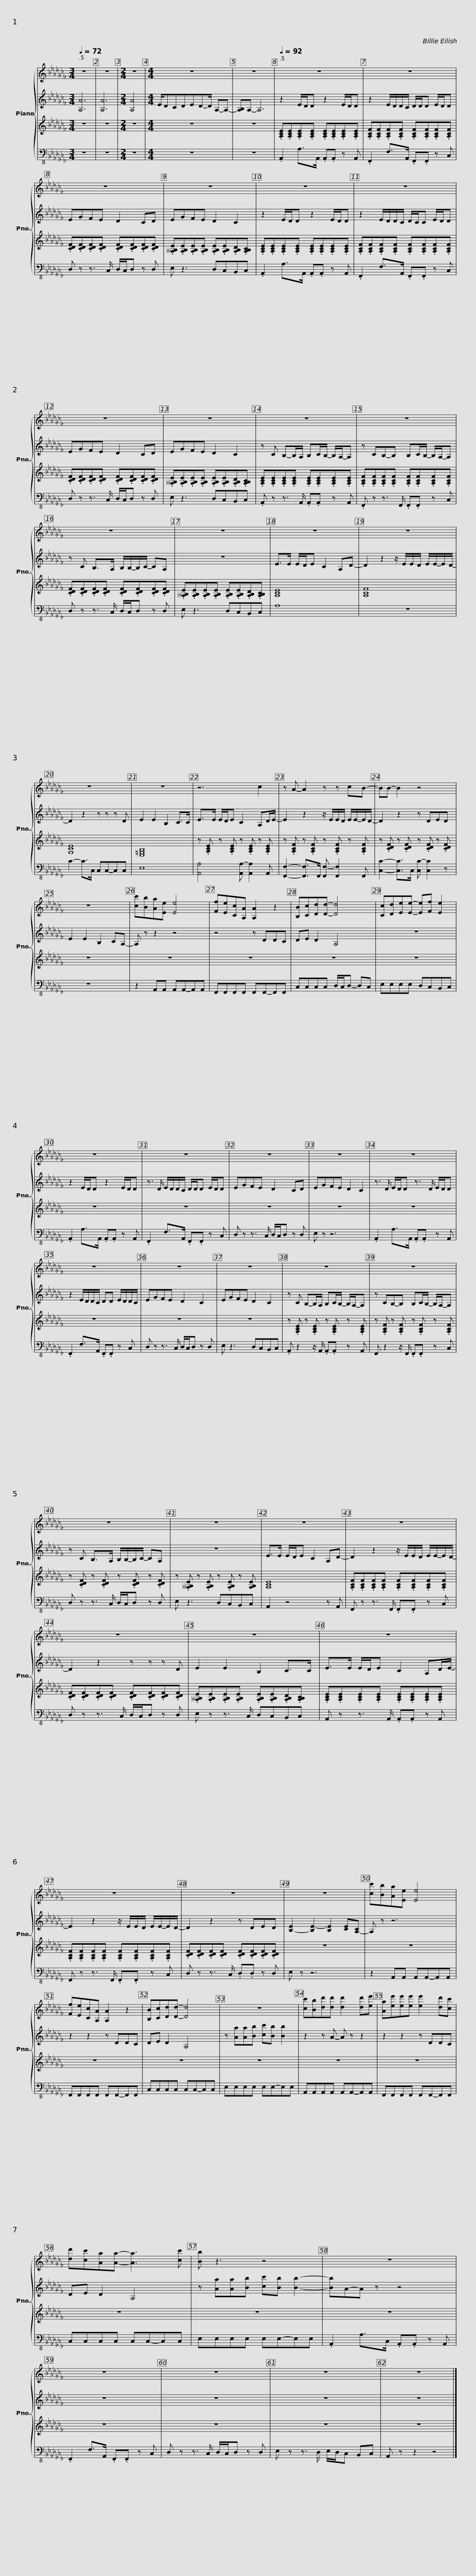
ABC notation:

X:1
%%score { 1 | 2 | 3 | 4 }
L:1/8
Q:1/4=72
M:3/4
I:linebreak $
K:Cb
V:1 treble
V:2 treble
V:3 treble
V:4 bass-8
V:1
 z6 | z6 |[M:2/4] z4 |[M:4/4] z8 | z8 | %5
[Q:1/4=92] z8 |$ z8 | z8 |$ z8 | z8 |$ %10
 z8 | z8 |$ z8 | z8 |$ z8 | %15
 z8 |$ z8 | z8 | z8 |$ z8 | %20
 z8 | z6 c2 | z A- A2 z z cB- |$ BB- B2 z4 | z8 | %25
 [cc'][Bb][Aa][Ee] [Ee]4 | [Ff][Ee][Cc][A,A] [A,A]2 z2 |$ [B,B][Cc][Dd][Dd]- [Dd]4 | [Cc][Dd][Ee][Ee]- [Ee][Ff] [Ee]2 | z8 | %30
 z8 |$ z8 | z8 | z8 | z8 |$ %35
 z8 | z8 | z8 |$ z8 | z8 | %40
 z8 |$ z8 | z8 | z8 |$ z8 | %45
 z8 |$ z8 | z8 | z8 |$ [cc'][Bb][Aa][Ee] [Ee]4 | %50
 [Ff][Ee][Cc][A,A] [A,A]2 z2 | [B,B][Cc][Dd][Dd]- [Dd]4 | z8 |$ [cc'][Bb][dd'][dd'] [dd']2 [dd'][ee'] | [Aa][ee'][ee'][ee'] [ee']2 [dd'][cc'] | %55
 [dd'][cc'][Aa][Aa]- [Aa]3 [cc'] | [Bb] z3 z4 |$ z8 | z8 | z8 | %60
 z8 | z8 |] %62
V:2
 [A,A]6 | [A,A]6 |[M:2/4] [A,A]4 |[M:4/4] E/DCDED-D/ A,-A,- | [A,B,]A,- A,6 | %5
 z2 E/D/D z2 E/D/D |$ z2 E/D/D/C/ D/D/D E/D/D | EGFE D2 CD |$ EGFE D2 C2 | z2 E/D/D z2 E/D/D |$ %10
 z2 E/D/D/C/ D/C/C E/D/D | EGFE D2 CD |$ EGFE D2 C2 | z C B,-B,/A,/ B,C/B,/- B,/A,/-A, |$ z CB,-B, B,C/B,/- B,/A,/-A, | %15
 z C B,>A, B,/B,/-B,/C/- CA, |$ z8 | E>E E/D/E C2 A,D- | D2 z2 z/ E/E/D/ E/E/-E/D/- |$ D2 z2 z z z D | %20
 E2 E2 B,2 C>C | E>E E/D/E C2 A,D/E/- | E2 z2 z/ E/E/D/ E/E/-E/D/- |$ D2 z2 z DED | E2 E2 B,2 CA,- | %25
 A, z z2 z4 | z4 z DDC |$ DE D2 A,4 | z8 | z2 E/D/D z2 E/D/D | %30
 z3/2 D/ E/D/D/C/ D/D/D E/D/D |$ EGFE D2 CD | EGFE D2 C2 | z3/2 D/ E/D/D z3/2 D/ E/D/D | z2 E/D/D/C/ DD E/D/D/C/ |$ %35
 EGFE D2 C2 | EGFE D2 C2 | z C B,-B,/A,/ B,C/B,/- B,/A,/-A, |$ z CB,-B, B,C/B,/- B,/A,/-A, | z C B,>A, B,/B,/-B,/C/- CA, | %40
 z8 |$ E>E E/D/E C2 A,D- | D2 z2 z/ E/E/D/ E/E/-E/D/- | D2 z2 z z z D |$ E2 E2 B,2 C>C | %45
 E>E E/D/E C2 A,D/E/- |$ E2 z2 z/ E/E/D/ E/E/-E/D/- | D2 z2 z DED | [B,-E]2 [B,E-]2 [B,E]2 [CE][A,-C] |$ A, z z6 | %50
 z2 z2 z DDC | DE D2 A,4 | z [Aa][Aa][Bb] [cc'][Bb] [Bb]2 |$ z2 z A- A z z2 | z2 z2 z DDC | %55
 DE D2 A,4 | z [Aa][Aa][Bb] [cc'][Bb] [Bb]2- |$ [Bb]A-A z z4 | z8 | z8 | %60
 z8 | z8 |] %62
V:3
 z6 | z6 |[M:2/4] z4 |[M:4/4] z8 | z8 | %5
 .[A,CE].[A,CE].[A,CE].[A,CE] .[A,CE].[A,CE].[A,CE].[A,CE] |$ .[A,CF].[A,CF].[A,CF].[A,CF] .[A,CF].[A,CF].[A,CF].[A,CF] | .[CDF].[CDF].[CDF].[CDF] .[CDF].[CDF].[CDF].[CDF] |$ .[__A,B,E].[A,B,E].[A,B,E].[A,B,E] .[A,B,E].[A,B,E].[A,B,D].[A,B,C] | .[A,CE].[A,CE].[A,CE].[A,CE] .[A,CE].[A,CE].[A,CE].[A,CE] |$ %10
 .[A,CF].[A,CF].[A,CF].[A,CF] .[A,CF].[A,CF].[A,CF].[A,CF] | .[CDF].[CDF].[CDF].[CDF] .[CDF].[CDF].[CDF].[CDF] |$ .[__A,B,E].[A,B,E].[A,B,E].[A,B,E] .[A,B,E].[A,B,E].[A,B,D].[A,B,C] | .[A,CE].[A,CE].[A,CE].[A,CE] .[A,CE].[A,CE].[A,CE].[A,CE] |$ .[A,CF].[A,CF].[A,CF].[A,CF] .[A,CF].[A,CF].[A,CF].[A,CF] | %15
 .[CDF].[CDF].[CDF].[CDF] .[CDF].[CDF].[CDF].[CDF] |$ .[__A,B,E].[A,B,E].[A,B,E].[A,B,E] .[A,B,E].[A,B,E].[A,B,D].[A,B,C] | [A,CE]8 | [A,CF]8 |$ [G,CE]8 | %20
 [E,=G,B,]8 | z .[A,CE] z .[A,CE] z .[A,CE] z .[A,CE] | z .[A,CF] z .[A,CF] z .[A,CF] z .[A,CF] |$ z .[CDF] z .[CDF] z .[CDF] z .[CDF] | z8 | %25
 z8 | z8 |$ z8 | z8 | z8 | %30
 z8 |$ z8 | z8 | z8 | z8 |$ %35
 z8 | z8 | z .[A,CE] z .[A,CE] z .[A,CE] z .[A,CE] |$ z .[A,CF] z .[A,CF] z .[A,CF] z .[A,CF] | z .[CDF] z .[CDF] z .[CDF] z .[CDF] | %40
 z .[__A,B,E] z .[A,B,E] z .[A,B,E] z [A,B,E] |$ [A,CE]8 | .[A,CF].[A,CF].[A,CF].[A,CF] .[A,CF].[A,CF].[A,CF].[A,CF] | .[CDF].[CDF].[CDF].[CDF] .[CDF].[CDF].[CDF].[CDF] |$ .[__A,B,E].[A,B,E].[A,B,E].[A,B,E] .[A,B,E].[A,B,E].[A,B,D].[A,B,C] | %45
 .[A,CE].[A,CE].[A,CE].[A,CE] .[A,CE].[A,CE].[A,CE].[A,CE] |$ .[A,CF].[A,CF].[A,CF].[A,CF] .[A,CF].[A,CF].[A,CF].[A,CF] | .[CDF].[CDF].[CDF].[CDF] .[CDF].[CDF].[CDF].[CDF] | z8 |$ z8 | %50
 z8 | z8 | z8 |$ z8 | z8 | %55
 z8 | z8 |$ z8 | z8 | z8 | %60
 z8 | z8 |] %62
V:4
 z6 | z6 |[M:2/4] z4 |[M:4/4] z8 | z8 | %5
 .A,,2 A,>A,, .A,,.A,, z A,, |$ .F,,2 F,>A,, .F,,.F,, z C, | D, z z3/2 C,/ D,/C,/D, z D, |$ E, z3 D,C,B,,C, | .A,,2 A,>A,, .A,,.A,, z A,, |$ %10
 .F,,2 F,>A,, .F,,.F,, z C, | D, z z3/2 C,/ D,/C,/D, z D, |$ E, z3 D,C,B,,C, | .A,, z z3/2 A,,/ .A,,.A,, z A,, |$ .F,, z z3/2 F,,/ .F,,.F,, z C, | %15
 D, z z3/2 C,/ D,/C,/D, z D, |$ E, z3 D,C,B,,C, | A,8 | z8 |$ C2- C>C, C,C,-C,C, | %20
 E,8 | [A,,A,]4 [A,,A,-] [A,,A,]2 A,, | [F,,F,]2- [F,,F,]>F,, [F,,F,-] [F,,F,]2 F,, |$ [C,C]2- [C,C]>C, [C,C-] [C,C]2 z | z8 | %25
 z2 A,,A,, A,,A,,-A,,A,, | F,,F,,F,,F,, F,,F,,-F,,F,, |$ C,C,C,C, D,/C,/D,- D,C, | E,E,E,E, D,C,B,,C, | .A,,2 A,>A,, .A,,.A,, z A,, | %30
 .F,,2 F,>A,, .F,,.F,, z C, |$ D, z z3/2 C,/ D,/C,/D, z D, | E, z z6 | .A,,2 A,>A,, .A,,.A,, z A,, | .F,,2 F,>A,, .F,,.F,, z C, |$ %35
 D, z z3/2 C,/ D,/C,/D, z D, | E, z3 D,C,B,,C, | .A,, z2 z/ A,,/ .A,,.A,, z A,, |$ F,, z2 z/ F,,/ .F,,.F,, z C, | D, z z3/2 C,/ D,/C,/D, z D, | %40
 E, z3 D,C,B,,C, |$ A,,2 z4 z A,, | F,, z z3/2 F,,/ .F,,.F,, z C, | D, z z3/2 C,/ D,/C,/D, z D, |$ E, z z3/2 C,/ D,C,B,,C, | %45
 A,, z z3/2 A,,/ .A,,.A,, z A,, |$ F,, z z3/2 F,,/ .F,,.F,, z C, | D, z z3/2 C,/ .D,.D, z D, | E, z z6 |$ z2 A,,A,, A,,A,,-A,,A,, | %50
 F,,F,,F,,F,, F,,F,,-F,,F,, | C,C,C,C, C,C,-C,C, | E,E,E,E, E,E,-E,E, |$ A,,A,,A,,A,, A,,A,,-A,,A,, | F,,F,,F,,F,, F,,F,,-F,,F,, | %55
 C,C,C,C, C,C,-C,C, | E,E,E,E, E,E,-E,E, |$ .A,,2 A,>C, .A,,.A,, z A,, | .F,,2 F,>A,, .F,,.F,, z C, | D, z z3/2 C,/ D,/C,/D, z D, | %60
 E, z z3/2 D,/ E,/D,/C, B,,C, | A,, z z2 z4 |] %62
